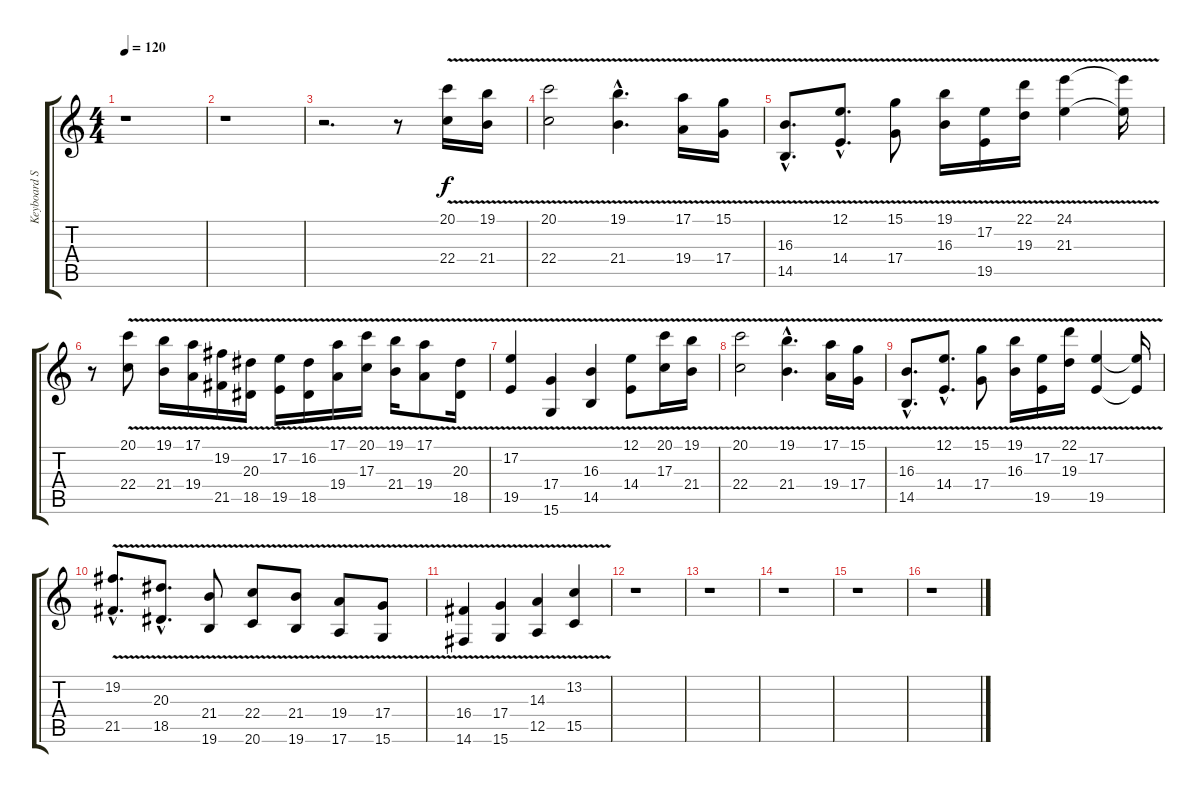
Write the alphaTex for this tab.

\track ("Keyboard Solo" "Keyboard S") {instrument lead2sawtooth}
\staff {score tabs}
\tuning (E4 B3 G3 D3 A2 E2) {hide}
\ts (4 4)
\tempo 120
\clef g2
\ks c
r.1{dy f} |
r.1 |
r.2{d} r.8 (20.1{v} 22.4{v}).16 (19.1{v} 21.4{v}).16 |
(20.1{v} 22.4{v}).2 (19.1{v hac} 21.4{v hac}).4{d} (17.1{v} 19.4{v}).16 (15.1{v} 17.4{v}).16 |
(16.3{v hac} 14.5{v hac}).8{d} (12.1{v hac} 14.4{v hac}).8{d} (15.1{v} 17.4{v}).8 (19.1{v} 16.3{v}).16 (17.2{v} 19.5{v}).16 (22.1{v} 19.3{v}).16 (24.1{v} 21.3{v}).4 (24.1{t} 21.3{t}).16 |
r.8 (20.1{v} 22.4{v}).8 (19.1{v} 21.4{v}).16 (17.1{v} 19.4{v}).16 (19.2{v} 21.5{v}).16 (20.3{v} 18.5{v}).16 (17.2{v} 19.5{v}).16 (16.2{v} 18.5{v}).16 (17.1{v} 19.4{v}).16 (20.1{v} 17.3{v}).16 (19.1{v} 21.4{v}).16 (17.1{v} 19.4{v}).8 (20.3{v} 18.5{v}).16 |
(17.2{v} 19.5{v}).4 (17.4{v} 15.6{v}).4 (16.3{v} 14.5{v}).4 (12.1{v} 14.4{v}).8 (20.1{v} 17.3{v}).16 (19.1{v} 21.4{v}).16 |
(20.1{v} 22.4{v}).2 (19.1{v hac} 21.4{v hac}).4{d} (17.1{v} 19.4{v}).16 (15.1{v} 17.4{v}).16 |
(16.3{v hac} 14.5{v hac}).8{d} (12.1{v hac} 14.4{v hac}).8{d} (15.1{v} 17.4{v}).8 (19.1{v} 16.3{v}).16 (17.2{v} 19.5{v}).16 (22.1{v} 19.3{v}).16 (17.2{v} 19.5{v}).4 (17.2{t} 19.5{t}).16 |
(19.2{v hac} 21.5{v hac}).8{d} (20.3{v hac} 18.5{v hac}).8{d} (21.4 19.6{v}).8 (22.4{v} 20.6{v}).8 (21.4{v} 19.6{v}).8 (19.4{v} 17.6{v}).8 (17.4{v} 15.6{v}).8 |
(16.4{v} 14.6{v}).4 (17.4{v} 15.6{v}).4 (14.3{v} 12.5{v}).4 (13.2{v} 15.5{v}).4 |
r.1 |
r.1 |
r.1 |
r.1 |
r.1
